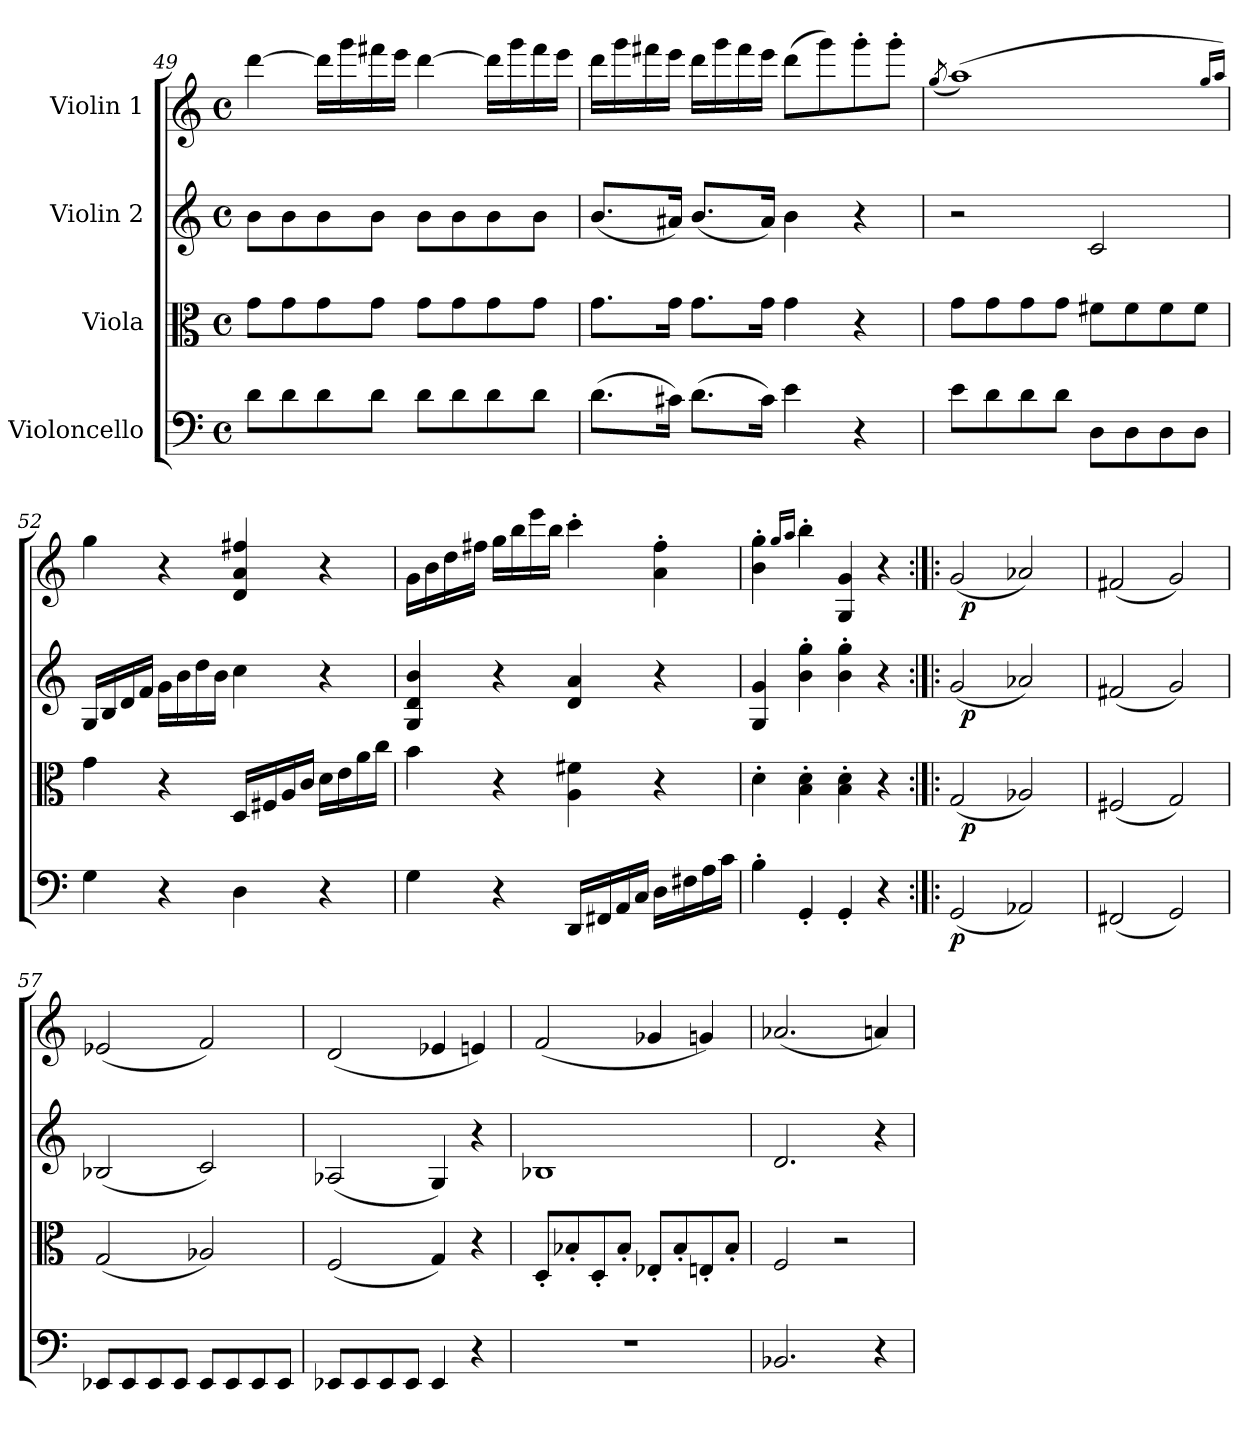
**kern	**dynam	**kern	**dynam	**kern	**dynam	**kern	**dynam
*part4	*part4	*part3	*part3	*part2	*part2	*part1	*part1
*staff4	*staff4	*staff3	*staff3	*staff2	*staff2	*staff1	*staff1
*I"Violoncello	*	*I"Viola	*	*I"Violin 2	*	*I"Violin 1	*
*clefF4	*	*clefC3	*	*clefG2	*	*clefG2	*
*k[]	*	*k[]	*	*k[]	*	*k[]	*
*C:	*	*C:	*	*C:	*	*C:	*
*M4/4	*	*M4/4	*	*M4/4	*	*M4/4	*
*met(c)	*	*met(c)	*	*met(c)	*	*met(c)	*
=49	=49	=49	=49	=49	=49	=49	=49
8d\L	.	8g\L	.	8b\L	.	[4ddd\	.
8d\	.	8g\	.	8b\	.	.	.
8d\	.	8g\	.	8b\	.	16ddd\LL]	.
.	.	.	.	.	.	16ggg\	.
8d\J	.	8g\J	.	8b\J	.	16fff#X\	.
.	.	.	.	.	.	16eee\JJ	.
8d\L	.	8g\L	.	8b\L	.	[4ddd\	.
8d\	.	8g\	.	8b\	.	.	.
8d\	.	8g\	.	8b\	.	16ddd\LL]	.
.	.	.	.	.	.	16ggg\	.
8d\J	.	8g\J	.	8b\J	.	16fff#\	.
.	.	.	.	.	.	16eee\JJ	.
=50	=50	=50	=50	=50	=50	=50	=50
(8.d\L	.	8.g\L	.	(8.b/L	.	16ddd\LL	.
.	.	.	.	.	.	16ggg\	.
.	.	.	.	.	.	16fff#X\	.
16c#X\Jk)	.	16g\Jk	.	16a#X/Jk)	.	16eee\JJ	.
(8.d\L	.	8.g\L	.	(8.b/L	.	16ddd\LL	.
.	.	.	.	.	.	16ggg\	.
.	.	.	.	.	.	16fff#\	.
16c#\Jk)	.	16g\Jk	.	16a#/Jk)	.	16eee\JJ	.
4e\	.	4g\	.	4b\	.	(8ddd\L	.
.	.	.	.	.	.	8ggg\)	.
4r	.	4r	.	4r	.	8ggg'>\	.
.	.	.	.	.	.	8ggg'>\J	.
=51	=51	=51	=51	=51	=51	=51	=51
.	.	.	.	.	.	(8qgg/	.
8e\L	.	8g\L	.	2r	.	(1aa)	.
8d\	.	8g\	.	.	.	.	.
8d\	.	8g\	.	.	.	.	.
8d\J	.	8g\J	.	.	.	.	.
8D\L	.	8f#X\L	.	2c/	.	.	.
8D\	.	8f#\	.	.	.	.	.
8D\	.	8f#\	.	.	.	.	.
8D\J	.	8f#\J	.	.	.	.	.
.	.	.	.	.	.	16qgg/LL	.
.	.	.	.	.	.	16qaa/JJ)	.
=52	=52	=52	=52	=52	=52	=52	=52
4G\	.	4g\	.	16G/LL	.	4gg\	.
.	.	.	.	16B/	.	.	.
.	.	.	.	16d/	.	.	.
.	.	.	.	16f/JJ	.	.	.
4r	.	4r	.	16g\LL	.	4r	.
.	.	.	.	16b\	.	.	.
.	.	.	.	16dd\	.	.	.
.	.	.	.	16b\JJ	.	.	.
4D\	.	16D/LL	.	4cc\	.	4d/ 4a/ 4ff#X/	.
.	.	16F#X/	.	.	.	.	.
.	.	16A/	.	.	.	.	.
.	.	16c/JJ	.	.	.	.	.
4r	.	16d\LL	.	4r	.	4r	.
.	.	16e\	.	.	.	.	.
.	.	16a\	.	.	.	.	.
.	.	16cc\JJ	.	.	.	.	.
=53	=53	=53	=53	=53	=53	=53	=53
4G\	.	4b\	.	4G/ 4d/ 4b/	.	16g\LL	.
.	.	.	.	.	.	16b\	.
.	.	.	.	.	.	16dd\	.
.	.	.	.	.	.	16ff#X\JJ	.
4r	.	4r	.	4r	.	16gg\LL	.
.	.	.	.	.	.	16bb\	.
.	.	.	.	.	.	16eee\	.
.	.	.	.	.	.	16bb\JJ	.
16DD/LL	.	4A\ 4f#X\	.	4d/ 4a/	.	4ccc'>\	.
16FF#X/	.	.	.	.	.	.	.
16AA/	.	.	.	.	.	.	.
16C/JJ	.	.	.	.	.	.	.
16D\LL	.	4r	.	4r	.	4a\'> 4ff#\'>	.
16F#X\	.	.	.	.	.	.	.
16A\	.	.	.	.	.	.	.
16c\JJ	.	.	.	.	.	.	.
=54	=54	=54	=54	=54	=54	=54	=54
4B'>\	.	4d'>\	.	4G/ 4g/	.	4b\'> 4gg\'>	.
.	.	.	.	.	.	16qgg/LL	.
.	.	.	.	.	.	16qaa/JJ	.
4GG'<'</	.	4B\'> 4d\'>	.	4b\'> 4gg\'>	.	4bb'>\	.
4GG'</	.	4B\'> 4d\'>	.	4b\'> 4gg\'>	.	4G/ 4g/	.
4r	.	4r	.	4r	.	4r	.
=55:|!|:	=55:|!|:	=55:|!|:	=55:|!|:	=55:|!|:	=55:|!|:	=55:|!|:	=55:|!|:
!	!LO:DY:b	!	!	!	!	!	!
*	*	*^	*	*^	*	*^	*
(2GG/	p	(2G/	32ryy	.	(2g/	32ryy	.	(2g/	32ryy	.
!	!	!	!	!LO:DY:b	!	!	!LO:DY:b	!	!	!LO:DY:b
.	.	.	2ryy	p	.	2ryy	p	.	2ryy	p
2AA-X/)	.	2A-X/)	.	.	2a-X/)	.	.	2a-X/)	.	.
.	.	.	4...ryy	.	.	4...ryy	.	.	4...ryy	.
*	*	*v	*v	*	*	*	*	*v	*v	*
*	*	*	*	*v	*v	*	*	*
=56	=56	=56	=56	=56	=56	=56	=56
(2FF#X/	.	(2F#X/	.	(2f#X/	.	(2f#X/	.
2GG/)	.	2G/)	.	2g/)	.	2g/)	.
=57	=57	=57	=57	=57	=57	=57	=57
8EE-X/L	.	(2G/	.	(2B-X/	.	(2e-X/	.
8EE-/	.	.	.	.	.	.	.
8EE-/	.	.	.	.	.	.	.
8EE-/J	.	.	.	.	.	.	.
8EE-/L	.	2A-X/)	.	2c/)	.	2f/)	.
8EE-/	.	.	.	.	.	.	.
8EE-/	.	.	.	.	.	.	.
8EE-/J	.	.	.	.	.	.	.
=58	=58	=58	=58	=58	=58	=58	=58
8EE-X/L	.	(2F/	.	(2A-X/	.	(2d/	.
8EE-/	.	.	.	.	.	.	.
8EE-/	.	.	.	.	.	.	.
8EE-/J	.	.	.	.	.	.	.
4EE-/	.	4G/)	.	4G/)	.	4e-X/	.
4r	.	4r	.	4r	.	4en/)	.
=59	=59	=59	=59	=59	=59	=59	=59
1r	.	8D'</L	.	1B-X	.	(2f/	.
.	.	8B-X'</	.	.	.	.	.
.	.	8D'</	.	.	.	.	.
.	.	8B-'</J	.	.	.	.	.
.	.	8E-X'</L	.	.	.	4g-X/	.
.	.	8B-'</	.	.	.	.	.
.	.	8En'</	.	.	.	4gn/)	.
.	.	8B-'</J	.	.	.	.	.
=60	=60	=60	=60	=60	=60	=60	=60
2.BB-X/	.	2F/	.	2.d/	.	(2.a-X/	.
.	.	2r	.	.	.	.	.
4r	.	.	.	4r	.	4an/)	.
=	=	=	=	=	=	=	=
*-	*-	*-	*-	*-	*-	*-	*-
